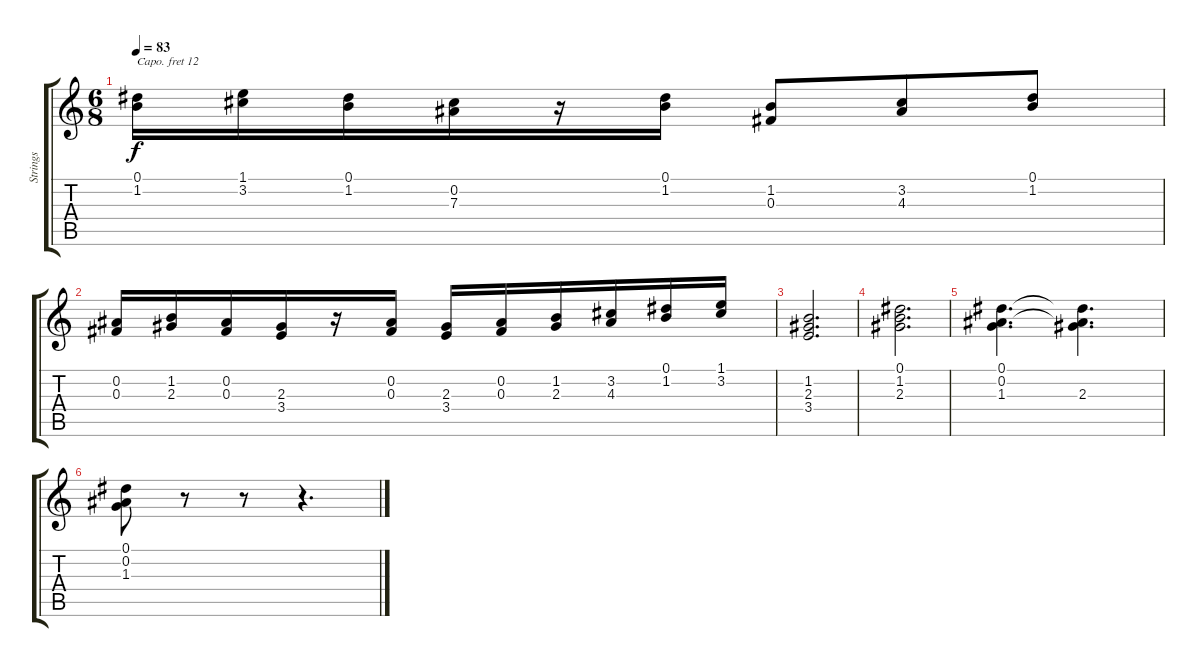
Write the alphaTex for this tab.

\track ("Strings" "Strings") {instrument pad2warm}
\staff {score tabs}
\capo 12
\tuning (Eb4 Bb3 Gb3 Db3 Ab2 Eb2) {hide}
\ts (6 8)
\tempo 83
\clef g2
\ks c
(0.1 1.2).16{dy f} (1.1 3.2).16 (0.1 1.2).16 (0.2 7.3).16 r.16 (0.1 1.2).16 (1.2 0.3).8 (3.2 4.3).8 (0.1 1.2).8 |
(0.2 0.3).16 (1.2 2.3).16 (0.2 0.3).16 (2.3 3.4).16 r.16 (0.2 0.3).16 (2.3 3.4).16 (0.2 0.3).16 (1.2 2.3).16 (3.2 4.3).16 (0.1 1.2).16 (1.1 3.2).16 |
(1.2 2.3 3.4).2{d} |
(0.1 1.2 2.3).2{d} |
(0.1 0.2 1.3).4{d} (0.1{t} 0.2{t} 2.3).4{d} |
(0.1 0.2 1.3).8 r.8 r.8 r.4{d}
